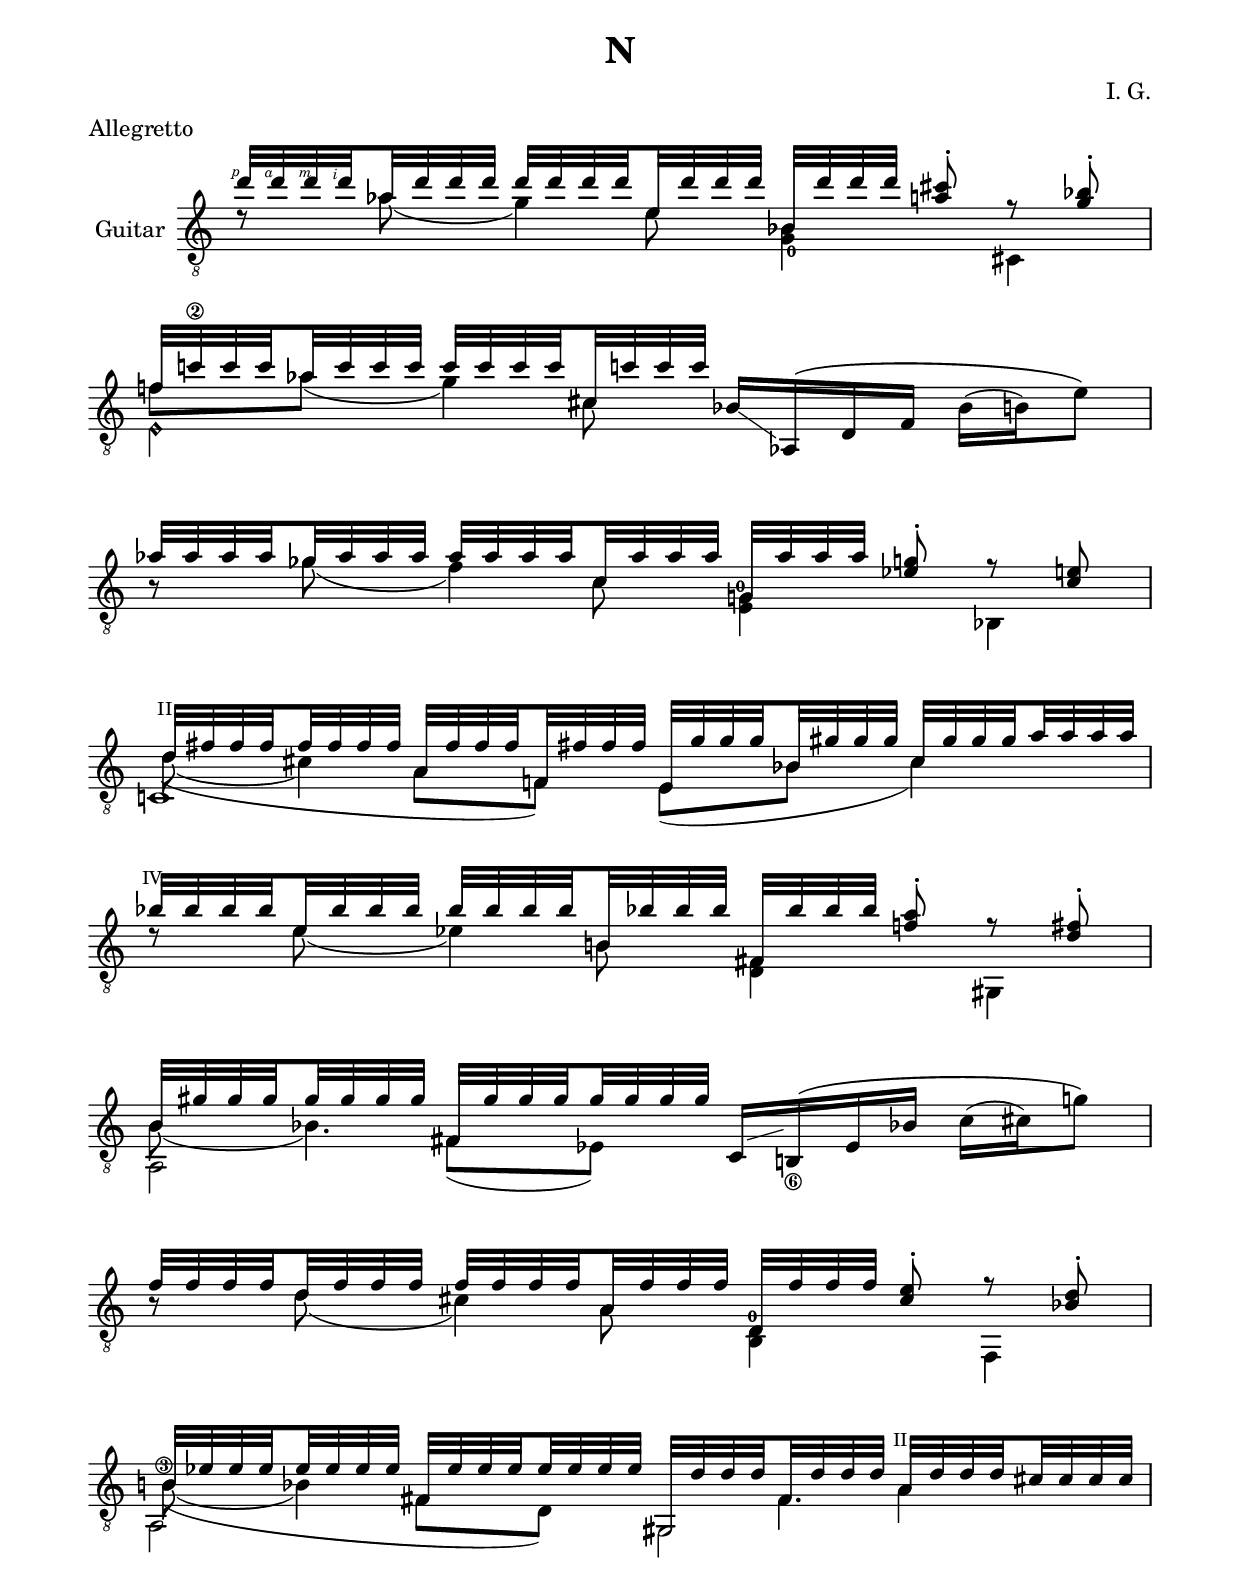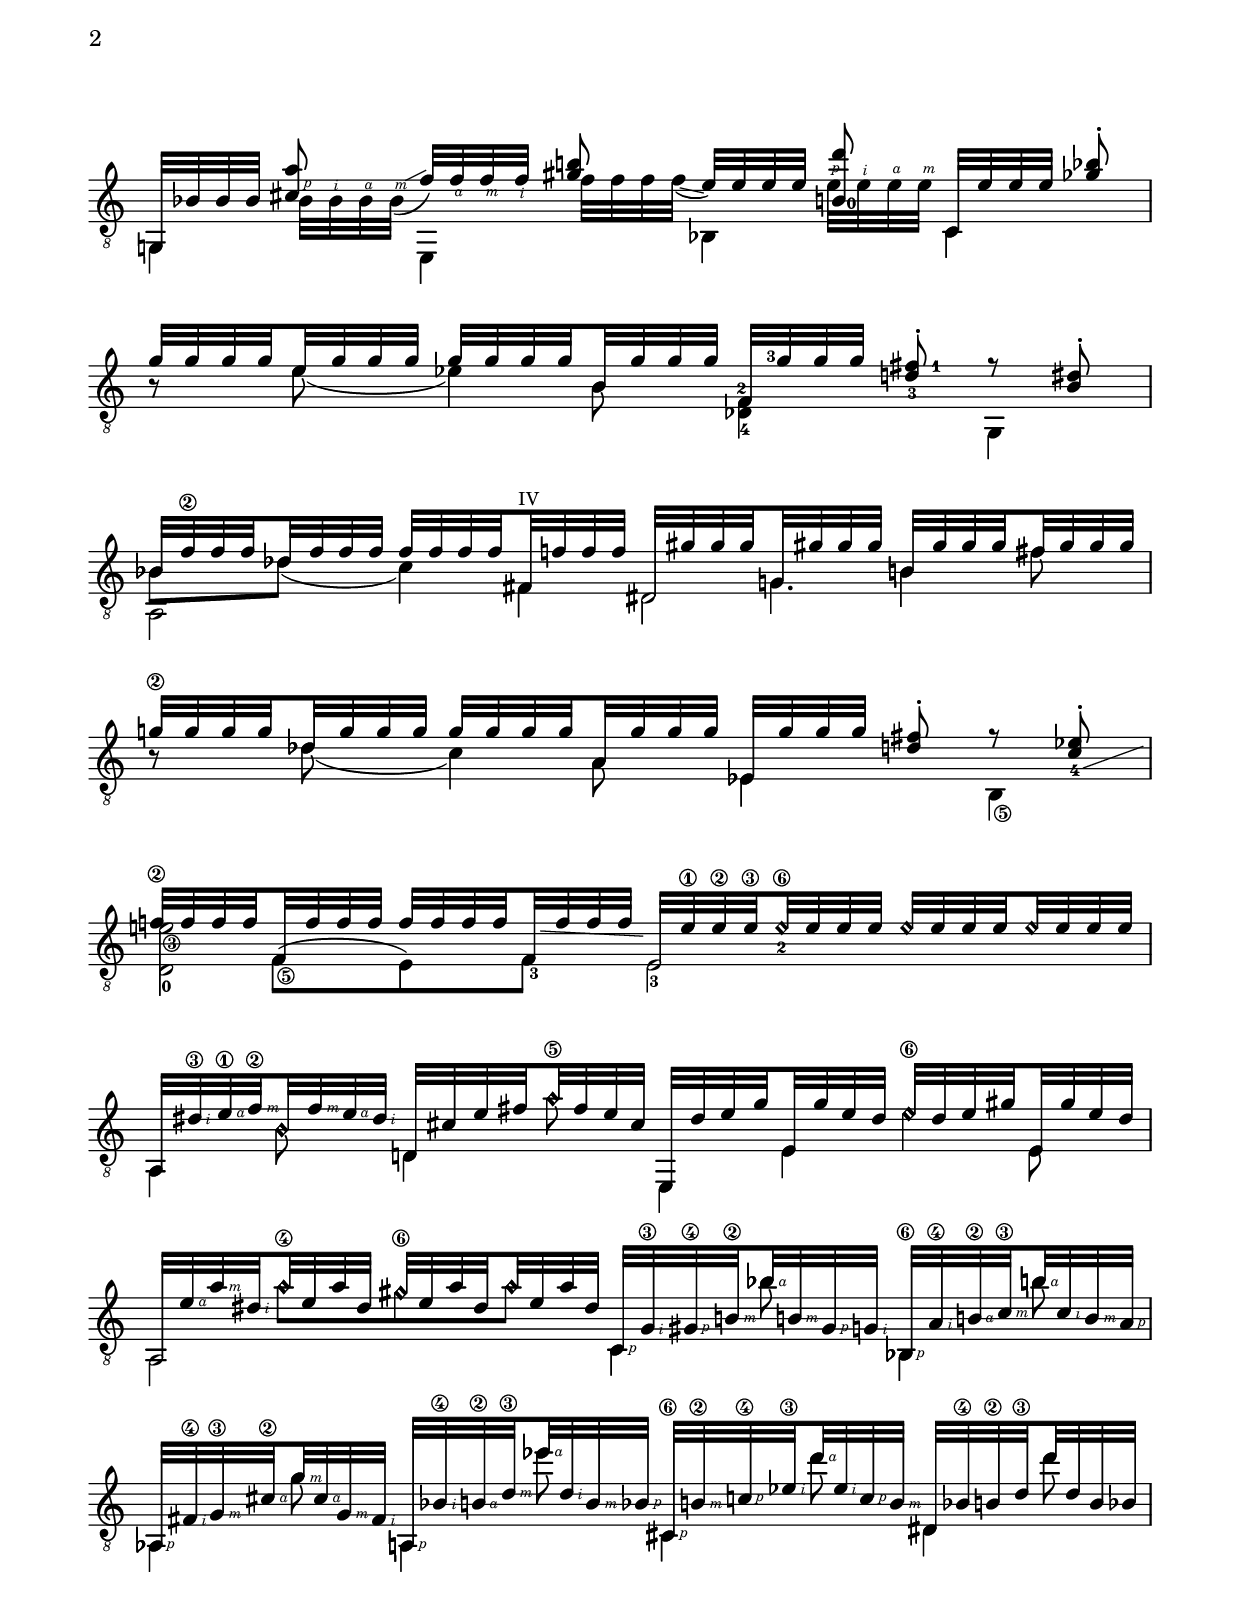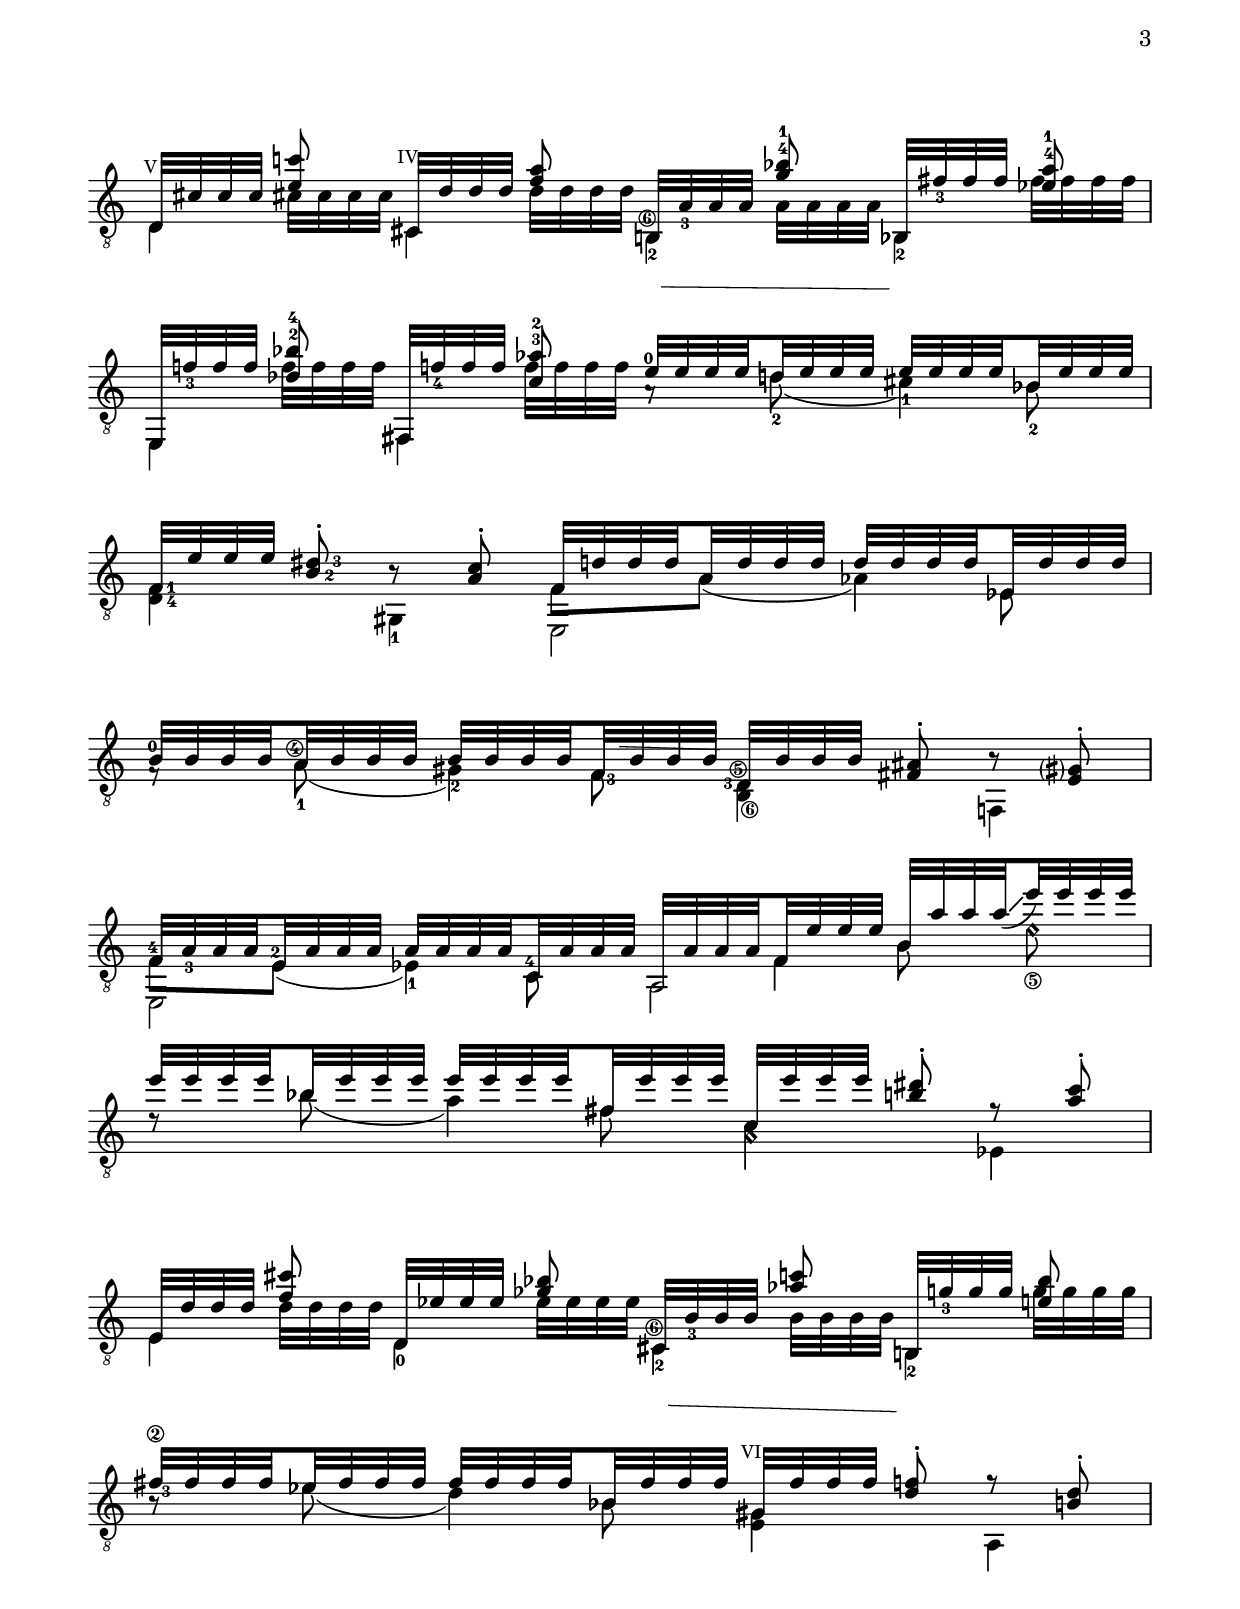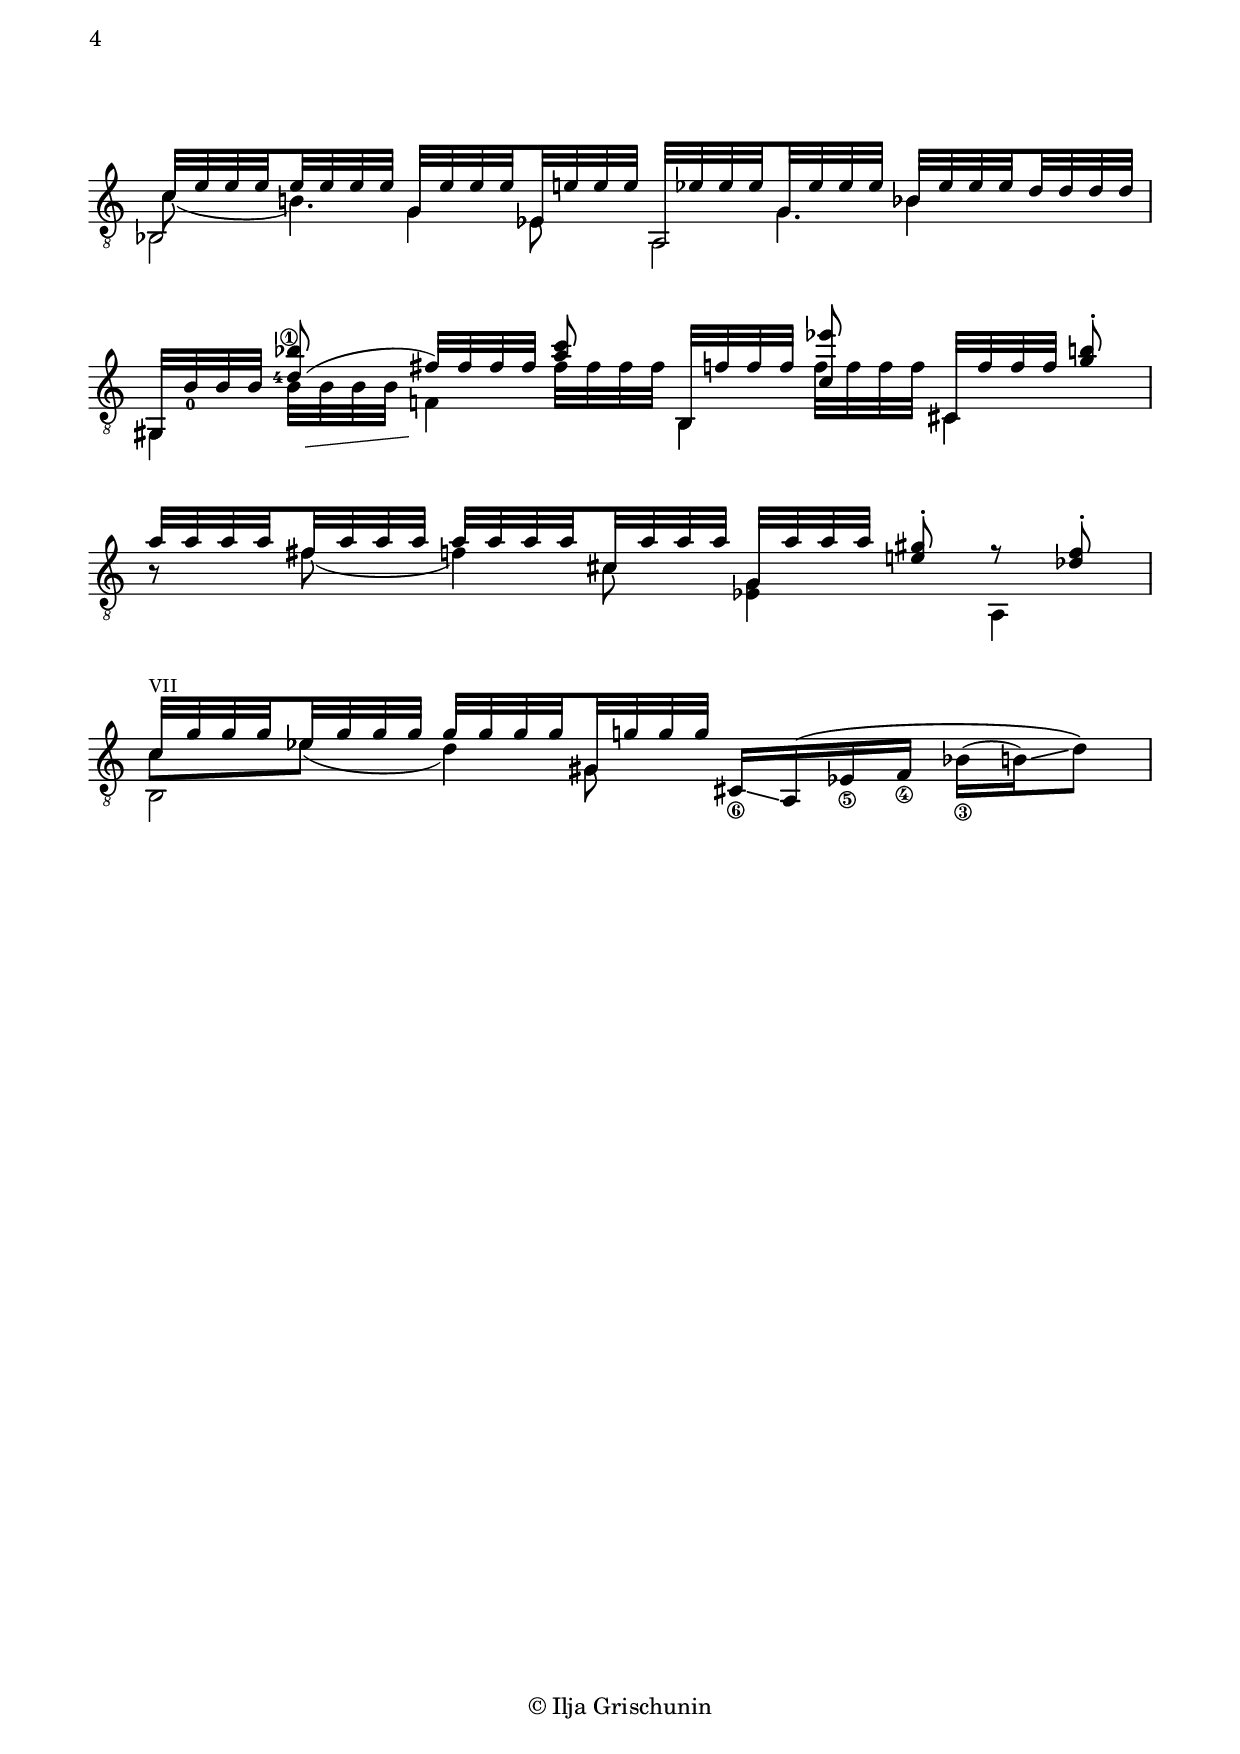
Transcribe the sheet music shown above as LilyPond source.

\version "2.19.15"

\language "deutsch"

\header {
  title = "N"
  meter = "Allegretto"
  composer = "I. G."
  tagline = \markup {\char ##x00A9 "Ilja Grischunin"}
}

\paper {
  #(set-paper-size "a4")
  top-markup-spacing.basic-distance = 5
  markup-system-spacing.basic-distance = 15
  top-system-spacing.basic-distance = 20
  system-system-spacing.basic-distance = 20
  score-system-spacing.basic-distance = 20
  last-bottom-spacing.basic-distance = 25

  %two-sided = ##t
  %inner-margin = 25
  %outer-margin = 15
  left-margin = 15
  right-margin = 15
}

\layout {
  \context {
    \Voice
    \override Glissando.thickness = #1.5
    \override Glissando.gap = #0.1
  }
  \context {
    \Score
    \remove "Bar_number_engraver"
  }
}
%%%%%%%%%%%%%%%%%%%%%%%%%%%%%%%%%%%%%%
#(define RH rightHandFinger)

xLV = #(define-music-function (parser location further) (number?) #{
  \once \override LaissezVibrerTie.X-extent = #'(0 . 0)
  \once \override LaissezVibrerTie.details.note-head-gap = #(/
                                                             further -2)
  \once \override LaissezVibrerTie.extra-offset = #(cons (/
                                                          further 2) 0)
         #})

stringNumberSpanner =
#(define-music-function (parser location StringNumber) (string?)
   #{
     \override TextSpanner.font-size = #-5
     \override TextSpanner.dash-fraction = #0.3
     \override TextSpanner.dash-period = #1.5
     \override TextSpanner.bound-details.right.arrow = ##t
     \override TextSpanner.arrow-width = #0.2
     \override TextSpanner.arrow-length = #0.7
     \override TextSpanner.bound-details.left.stencil-align-dir-y = #CENTER
     \override TextSpanner.bound-details.left.text = \markup { \circle \number #StringNumber }
   #})

stringNumSpan =
#(define-music-function (parser location StringNumber) (string?)
   #{
     \override TextSpanner.font-size = #-5
     \override TextSpanner.dash-fraction = #0.3
     \override TextSpanner.dash-period = #1.5
     %\override TextSpanner.bound-details.right.arrow = ##t
     %\override TextSpanner.arrow-width = #0.2
     %\override TextSpanner.arrow-length = #0.7
     \override TextSpanner.bound-details.left.stencil-align-dir-y = #CENTER
     \override TextSpanner.bound-details.left.text = \markup { \circle \number #StringNumber }
   #})

%%%%%%%%%%%%%%%%%%%%%%%%%%%%%%%%%%%%%%

global = {
  %\key d \major
  \time 4/4
  \override Staff.TimeSignature.stencil = ##f
}

ossia = \relative {
  \set Staff.fontSize = #-3
  \override Staff.StaffSymbol.staff-space = #(magstep -3)
  \override Staff.StaffSymbol.thickness = #(magstep -3)
  \global
  d''2~ d8 cis-. r b-. c!2 r
  \break
  as~ as8 g-. r e fis2 r
  \break
  b~ b8 a-. r fis-. as2 r
  \break
  f~ f8 e-. r d es2 d'4.( cis8)
  \break
  b4 f' e4. b'8 g2~ g8 fis-. r es-. f!2 as
  g2~ g8 fis-. r es-. f2 e R1 r2 b4 h g es' d2
  cis4 d a fis' f2 e~ e8 dis-. r c-. d2 h~ h8 b-. r g-. a2 r
  e'~ e8 dis-. r c-. d4 es h g' fis2~ fis8 f-. r d-.
  e2 es4.( d8) h4 fis' f4. h8 a2~ a8 gis-. r f-. g2 r
}

classicalGuitar = \relative {
  \global
  <<
    {
      \set subdivideBeams = ##t
      \set baseMoment = #(ly:make-moment 1/8)
      \set beatStructure = #'(2 2 2 2)
      \override StrokeFinger.extra-offset = #'(-2.3 . 0.8)
      d''32\RH #1 d\RH #4 d\RH #3 d\RH #2 as d d d d d d d e, d' d d
      b, d' d d <a cis>8-.\noBeam r <g b>-.
    }
    \\
    {
      d8\rest as'( g4)
      \once\override Fingering.extra-offset = #'(0.3 . 1)
      <g,_0 b>4 cis,
    }
    \\
    {
      \voiceTwo
      s4. e'8 s2
    }
  >>
  <<
    {
      f!32 c'!\2 c c as c c c c c c c cis, c'! c c
    }
    \\
    {
      f,8 as( g4)
    }
    \\
    {
      \voiceTwo
      s4. cis,8
    }
    \\
    {
      \voiceTwo
      e,4\harmonic s
    }
  >>
  b'16-\markup {
    \postscript #"1.2 2.2 moveto 3.6 -2.5 rlineto stroke"
  } as,\( d f b( h) e8\)
  <<
    {
      \set subdivideBeams = ##t
      \set baseMoment = #(ly:make-moment 1/8)
      \set beatStructure = #'(2 2 2 2)
      as32 as as as ges as as as as as as as c, as' as as
      g, as' as as <es g>8-.\noBeam r <c e>
    }
    \\
    {
      h8\rest ges'( f4)
      \once\override Fingering.extra-offset = #'(-0.5 . -3)
      <e, g!-0>4 b
    }
    \\
    {
      \voiceTwo
      s4. c'8 s2
    }
  >>
  <<
    {
      \override TextScript.font-size = -2
      \once\override TextScript.extra-offset = #'(-0.5 . -1.5)
      d32^"II" fis fis fis fis fis fis fis
      a, fis' fis fis f,! fis'! fis fis
      e, g' g g b, gis' gis gis cis, gis' gis gis a a a a
    }
    \\
    {
      d,8( cis4) s8
    }
    \\
    {
      \voiceTwo
      \hideNotes
      \shape #'((0.8 . 0.3) (0 . 0) (0 . 0) (0 . 0)) Slur
      d4(\unHideNotes a8 f) e( b' cis4)
    }
    \\
    {
      \voiceTwo
      c,!1
    }
  >>
  <<
    {
      \once\override TextScript.extra-offset = #'(-0.7 . -1.5)
      b''32^"IV" b b b e, b' b b b b b b h,! b'! b b
      fis, b' b b <f! a>8-.\noBeam r <d fis>-.
    }
    \\
    {
      d8\rest e( es4) <d, fis> gis,
    }
    \\
    {
      \voiceTwo
      s4. h'8 s2
    }
  >>
  <<
    {
      h32 gis' gis gis gis gis gis gis fis, gis' gis gis gis gis gis gis
    }
    \\
    {
      h,8( b4.)
    }
    \\
    {
      \voiceTwo
      s4 fis8( es)
    }
    \\
    {
      \voiceTwo
      a,2
    }
  >>
  c16-\markup {
    \postscript #"1.7 1.2 moveto 3.5 1 rlineto stroke"
  } h!_\6\( es b'! c( cis) g'8\)
  \break
  <<
    {
      \set subdivideBeams = ##t
      \set baseMoment = #(ly:make-moment 1/8)
      \set beatStructure = #'(2 2 2 2)
      f32 f f f d f f f f f f f a, f' f f
      d, f' f f <cis e>8-.\noBeam r <b d>-.
    }
    \\
    {
      h8\rest d( cis4)
      \once\override Fingering.extra-offset = #'(-0.3 . -4.2)
      <h, d-0> f
    }
    \\
    {
      \voiceTwo
      s4. a'8 s2
    }
  >>
  \mergeDifferentlyHeadedOn
  \mergeDifferentlyDottedOn
  <<
    {
      \override TextScript.font-size = -2
      h32 es es es es es es es fis, es' es es es es es es
      gis,, d'' d d fis, d' d d
      \once\override TextScript.extra-offset = #'(-0.5 . -1.5)
      a^"II" d d d cis cis cis cis
    }
    \\
    {
      \once\override StringNumber.extra-offset = #'(-0.5 . -1.5)
      h!8\3( b4) s8 s4 a
    }
    \\
    {
      \voiceTwo
      \hideNotes
      \shape #'((1 . 0.8) (0 . 0) (0 . 0) (0 . 0)) Slur
      h4(\unHideNotes fis8 d) s8 fis4.
    }
    \\
    {
      \voiceTwo
      a,2 gis
    }
  >>
  <<
    {
      s8 <cis' a'> s <gis' h!> s
      \once\override Fingering.extra-offset = #'(1.2 . 2.9)
      <h,!_0 d'>
    }
    \\
    {
      \voiceOne
      g,32[ b' b b]
      \voiceTwo
      \override StrokeFinger.extra-offset = #'(-1.3 . 1.5)
      b\RH #1 b\RH #2 b\RH #4
      \once\override Slur.positions = #'(0 . 1)
      b\RH #3 (-\markup {
        \postscript #"1.5 4.5 moveto 2 1 rlineto stroke"
      }
      \voiceOne
      \override StrokeFinger.extra-offset = #'(-1.3 . -1.2)
      f')[ f\RH #4 f\RH #3 f\RH #2 ]
      \voiceTwo
      f f f f(-\markup {
        \postscript #"0.8 3.8 moveto 2.3 -0.5 rlineto stroke"
      }
      \voiceOne
      e)[ e e e]
      \voiceTwo
      \override StrokeFinger.extra-offset = #'(-1.3 . 1.5)
      e\RH #1 e\RH #2 e\RH #4 e\RH #3
    }
    \\
    {
      \voiceTwo
      g,,!4 e b'
    }
  >>
  <<
    {
      c32 e' e e <ges b>8-.\noBeam
    }
    \\
    {
      c,,4
    }
  >>
  <<
    {
      \override Fingering.staff-padding = #'()
      g''32 g g g e g g g g g g g h, g' g g
      \once\override Fingering.extra-offset = #'(-0.3 . 3)
      f,_2
      \once\override Fingering.extra-offset = #'(-1.3 . -4.2)
      g'-3 g g
      \set fingeringOrientations = #'(down right)
      <d!-3 fis-1>8-.\noBeam r <h dis>-.
    }
    \\
    {
      h8\rest e( es4) <des,_4 f> g,
    }
    \\
    {
      \voiceTwo
      s4. h'8 s2
    }
  >>
  <<
    {
      b32 f'\2 f f des f f f f f f f fis,^"IV" f'! f f
      dis, gis' gis gis g,! gis'! gis gis h, gis' gis gis fis gis gis gis
    }
    \\
    {
      s2. s8 fis
    }
    \\
    {
      \voiceTwo
      b,8 des( c4) s h
    }
    \\
    {
      \voiceTwo
      s4. fis4 g4.
    }
    \\
    {
      \voiceTwo
      a,2 dis
    }
  >>
  <<
    {
      g'!32\2 g g g des g g g g g g g a, g' g g
      es, g' g g <d fis>8-.\noBeam r <c-4 es>-.-\markup {
        \postscript #"1.5 -3.5 moveto 5.8 2.1 rlineto stroke"
      }
    }
    \\
    {
      h8\rest des( c4) es,
      \once\override StringNumber.extra-offset = #'(0.7 . 2)
      h_\5
    }
    \\
    {
      \voiceTwo
      s4. a'8 s2
    }
  >>
  <<
    {
      f'!32\2 f f f f, f' f f f f f f f, f' f f
      e, e'\1 e\2 e\3 e\harmonic\6_2 e e e e\harmonic e e e e\harmonic e e e
    }
    \\
    {
      s8
      \once\override StringNumber.extra-offset = #'(0.7 . 3)
      f,^(_\5 e)
      \override Fingering.extra-offset = #'(0.5 . 3)
      f-3-\markup {
        \postscript #"1.8 3.8 moveto 9.9 -0.5 rlineto stroke"
      }
    }
    \\
    {
      \voiceTwo
      \once\override NoteColumn.force-hshift = #0.2
      \once\override StringNumber.extra-offset = #'(0.5 . -3.3)
      <d_0 e'!\3>2 e2-3
    }
  >>
  <<
    {
      a,32 dis'\3\RH #2 e\1\RH #4 f\2\RH #3 h,\harmonic f'\RH #3 e\RH #4 dis\RH #2 d,! cis' e fis a\harmonic\5 fis e cis
      e,, dis'' e g e, g' e dis e\harmonic\6 dis e gis e, gis' e dis
      a, e''\RH #4 a\RH #3 dis,\RH #2 a'\harmonic\4 e a dis, gis\harmonic\6 e a dis, a'\harmonic e a dis,
    }
    \\
    {
      s8 h\harmonic s a'\harmonic s e,4 e8
      s a'\harmonic gis\harmonic a\harmonic
    }
    \\
    {
      \voiceTwo
      a,,4 d e, e''\harmonic a,,2
    }
  >>
  <<
    {
      \override Fingering.staff-padding = #'()
      c32\RH #1 g'\3\RH #2 gis\4\RH #1 h!\2\RH #3 b'\RH #4 h,!\RH #3 gis\RH #1 g\RH #2 b,\6\RH #1 a'\4\RH #2 h!\2\RH #4 c\3\RH#3 h'\RH #4 c,\RH #2 h\RH #3 a\RH #1
      as,\RH #1 fis'\4\RH #2 g\3\RH #3 cis\2\RH #4 g'\RH #3 cis,\RH #4 g\RH #3 fis\RH #2 a,\RH #1 b'\4\RH #2 h\2\RH #4 d\3\RH #3 es'\RH #4 d,\RH #2 h\RH #3 b\RH #1
      cis,\6\RH #1 h'\2\RH #3 c!\4\RH #1 es\3\RH #2 d'\RH #4 es,\RH #2 c\RH #1 h\RH #3 dis, b'\4 h\2 d\3 d' d, h b
      %d, b' h es cis' es, h b cis, h'\2 c!\4 es\3 d' es, c h
    }
    \\
    {
      s8 b' s h s g s es' s d s d
      %cis s d s a s fis' s f!
    }
    \\
    {
      \voiceTwo
      c,,4 b as a cis dis
      %d cis h b e
    }
  >>
  <<
    {
      s8 <e' c'!> s <f a> s
      \set fingeringOrientations = #'(up)
      <g-4 b-1> s <es-4 a-1> s <des-2 b'-4> s <c-3 as'-2>
    }
    \\
    {
      \override TextScript.font-size = -2
      \override Fingering.staff-padding = #'()
      \voiceOne
      \once\override TextScript.extra-offset = #'(-0.5 . -1.5)
      d,32[^"V" cis' cis cis]
      \voiceTwo
      cis! cis cis cis
      \voiceOne
      \once\override TextScript.extra-offset = #'(-0.8 . -1.5)
      cis,[^"IV" d' d d]
      \voiceTwo
      d d d d
      \voiceOne
      \once\override StringNumber.extra-offset = #'(-0.5 . -6)
      h,[^\6_2-\markup {
        \postscript #"1.5 -10.8 moveto 22 -0.2 rlineto stroke"
      } a'_3 a a]
      \voiceTwo
      a a a a
      \voiceOne
      b,[_2 fis''_3 fis fis]
      \voiceTwo
      fis fis fis fis
      \voiceOne
      e,,[ f''!_3 f f]
      \voiceTwo
      f f f f
      \voiceOne
      fis,,[ f''!_4 f f]
      \voiceTwo
      f f f f
    }
    \\
    {
      \voiceTwo
      d,4 cis h! b e, fis!
    }
  >>
  <<
    {
      \set subdivideBeams = ##t
      \set baseMoment = #(ly:make-moment 1/8)
      \set beatStructure = #'(2 2 2 2)
      \once\override Fingering.extra-offset = #'(-0.3 . -3.3)
      e''32-0 e e e d e e e e e e e b e e e
      f, e' e e
      \set fingeringOrientations = #'(right)
      <h-2 dis-3>8-.\noBeam h\rest <a c>-.
      %\unset fingeringOrientations
    }
    \\
    {
      a8\rest d(-2 cis4_1)
      \set fingeringOrientations = #'(right)
      <d,-4 f-1>
      %\unset fingeringOrientations
      gis,_1
    }
    \\
    {
      \voiceTwo
      s4. b'8-2 s2
    }
  >>
  <<
    {
      f32 d' d d a d d d d d d d es, d' d d
    }
    \\
    {
      f,8 a( as4)
    }
    \\
    {
      \voiceTwo
      s4. es8
    }
    \\
    {
      \voiceTwo
      e,2
    }
  >>
  \break
  <<
    {
      \once\override Fingering.extra-offset = #'(-0.3 . -3.5)
      h''32-0 h h h a h h h h h h h f h h h
      \once\override StringNumber.extra-offset = #'(-0.5 . -6)
      \once\override Fingering.extra-offset = #'(-1.5 . 1.8)
      d,\5_3 h' h h <fis ais>8-.\noBeam h\rest <e, gis?>-.
    }
    \\
    {
      f8\rest
      \once\override StringNumber.extra-offset = #'(-0.6 . -2.3)
      a(\4_1 gis4_2)
      \once\override StringNumber.extra-offset = #'(0.6 . 2.5)
      <h,_\6 d> f!
    }
    \\
    {
      \voiceTwo
      s4.
      \once\override Fingering.extra-offset = #'(1.3 . 3.2)
      f'8_3-\markup {
        \postscript #"2.7 3.8 moveto 9.7 -0.3 rlineto stroke"
      } s2
    }
  >>
  <<
    {
      \once\override Fingering.extra-offset =#'(-0.3 . -4.3)
      f32-4 a_3 a a
      \once\override Fingering.extra-offset =#'(-0.3 . -4.7)
      e-2 a a a a a a a
      \once\override Fingering.extra-offset =#'(-0.3 . -5.6)
      c,-4 a' a a
    }
    \\
    {
      f8 e( es4_1)
    }
    \\
    {
      \voiceTwo
      s4. c8
    }
    \\
    {
      \voiceTwo
      e,2
    }
  >>
  <<
    {
      a32 a' a a f e' e e h a' a a_(\glissando e') e e e
    }
    \\
    {
      s8 f,,4 e'8_\5\harmonic
    }
    \\
    {
      \voiceTwo
      s4 h8 s
    }
    \\
    {
      \voiceTwo
      a,2
    }
  >>
  <<
    {
      e'''32 e e e b e e e e e e e fis, e' e e
      c, e' e e <h dis>8-.\noBeam r <a c>-.
    }
    \\
    {
      d,8\rest b'( a4) <a,\harmonic c>4 es
    }
    \\
    {
      \voiceTwo
      s4. fis'8 s2
    }
  >>
  <<
    {
      s8 <f cis'> s <ges b> s <as c> s <e b'>
    }
    \\
    {
      \override TextScript.font-size = -2
      \override Fingering.staff-padding = #'()
      \voiceOne
      e,32[ d' d d]
      \voiceTwo
      d d d d
      \voiceOne
      \once\override TextScript.extra-offset = #'(-0.8 . -1.5)
      d,[_0 es' es es]
      \voiceTwo
      es es es es
      \voiceOne
      \once\override StringNumber.extra-offset = #'(-0.5 . -6)
      cis,[^\6_2-\markup {
        \postscript #"1.5 -11 moveto 22 -0.6 rlineto stroke"
      }
      h'_3 h h]
      \voiceTwo
      h h h h
      \voiceOne
      h,![_2 g''_3 g g]
      \voiceTwo
      g g g g
    }
    \\
    {
      \voiceTwo
      e,4 d cis h
    }
  >>
  <<
    {
      \once\override Fingering.extra-offset = #'(1 . 0.8)
      fis''32\2_3 fis fis fis es fis fis fis fis fis fis fis b, fis' fis fis
      \once\override TextScript.extra-offset = #'(-1 . -1.5)
      gis,^"VI" fis' fis fis <d f>8-.\noBeam r <h d>-.
    }
    \\
    {
      h8\rest es( d4) <e, gis> a,
    }
    \\
    {
      \voiceTwo
      s4. b'8 s2
    }
  >>
  <<
    {
      c32 e e e e e e e g, e' e e es, e'! e e
      a,, es'' es es g, es' es es b es es es d d d d
    }
    \\
    {
      c8( h!4.) s4 b
    }
    \\
    {
      \voiceTwo
      s4 g
    }
    \\
    {
      \voiceTwo
      \hideNotes c4\unHideNotes s8 es, s8 g4.
    }
    \\
    {
      \voiceTwo
      b,2 a
    }
  >>
  <<
    {
      s8
      \set fingeringOrientations = #'(left)
      \once\override StringNumber.extra-offset = #'(-0.5 . -3)
      <d'-4 b'\1>-\markup {
        \postscript #"1.7 -8.3 moveto 10 1 rlineto stroke"
      } s <a' c> s <c, es'>
    }
    \\
    {
      \voiceOne
      gis,32[ h'_0 h h]
      \voiceTwo
      \shape #'((1.3 . 0.2) (1 . 0) (-1 . 0) (0 . -0.5)) Slur
      h^( h h h
      \voiceOne
      fis')[ fis fis fis]
      \voiceTwo
      fis fis fis fis
      \voiceOne
      h,,[ f'' f f]
      \voiceTwo
      f f f f
    }
    \\
    {
      \voiceTwo
      gis,,!4 f'! h,
    }
  >>
  <<
    {
      cis32 f' f f <g h>8-.\noBeam
    }
    \\
    {
      cis,,4
    }
  >>
  <<
    {
      a''32 a a a fis a a a a a a a cis, a' a a
      g, a' a a <e! gis>8-.\noBeam r <des f>-.
    }
    \\
    {
      h8\rest fis'( f4) <es, g> a,
    }
    \\
    {
      \voiceTwo
      s4. cis'8 s2
    }
  >>
  <<
    {
      c32^"VII" g' g g es g g g g g g g gis, g'! g g
    }
    \\
    {
      s2
    }
    \\
    {
      \voiceTwo
      c,8 es( d4)
    }
    \\
    {
      \voiceTwo
      s4. gis,8
    }
    \\
    {
      \voiceTwo
      h,2
    }
  >>
  cis16_\6\glissando a\( es'_\5 f_\4 b(_\3 h)\glissando d8\)
  <<
    {
      
    }
    \\
    {
      
    }
    \\
    {
      
    }
  >>
}

%%%%%%%%%%%%%%%%%%%%%%%%%%%%%%%%%%%%%%
\score {
  \new StaffGroup<<

    %\new Staff \ossia

    \new Staff \with {
      instrumentName = "Guitar"
    }
    {
      \clef "treble_8" \classicalGuitar
    }

  >>
}
